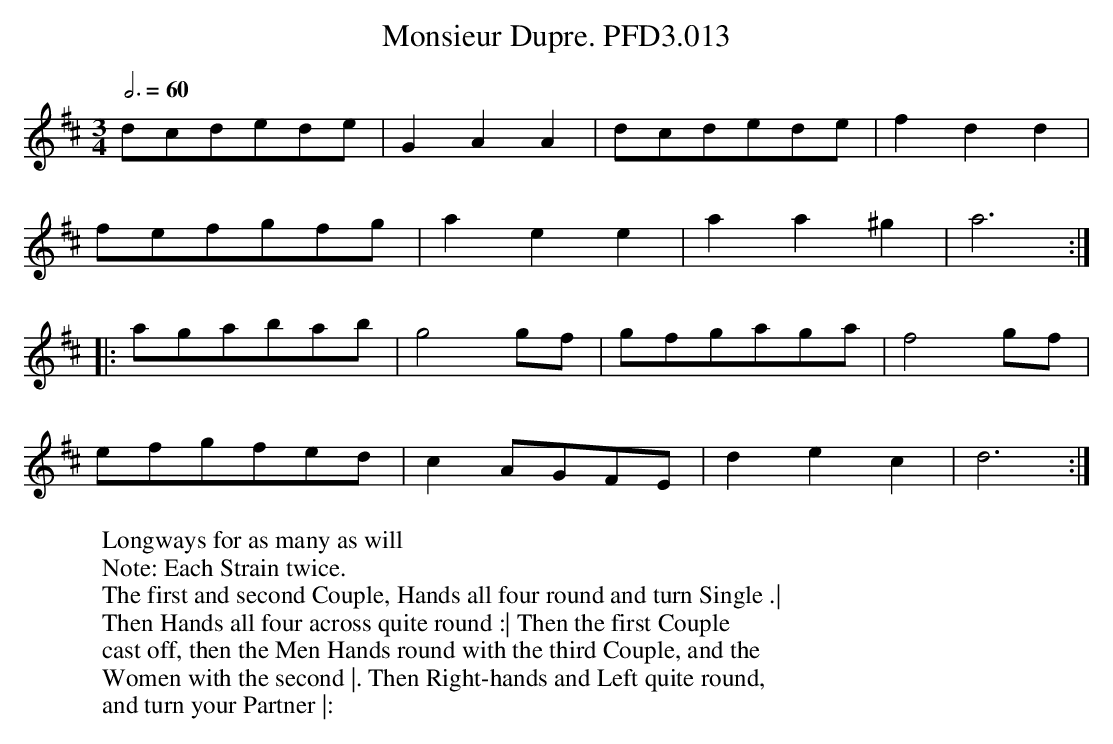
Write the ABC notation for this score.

X:1
T:Monsieur Dupre. PFD3.013
M:3/4
L:1/4
W:Longways for as many as will
W:Note: Each Strain twice.
W:The first and second Couple, Hands all four round and turn Single .|
W:Then Hands all four across quite round :| Then the first Couple
W:cast off, then the Men Hands round with the third Couple, and the
W:Women with the second |. Then Right-hands and Left quite round,
W:and turn your Partner |:
Q:3/4=60
K:D
d/c/d/e/d/e/ | GAA | d/c/d/e/d/e/ | fdd |
f/e/f/g/f/g/ | aee | aa^g | a3 :|
|: a/g/a/b/a/b/ | g2g/f/ | g/f/g/a/g/a/ | f2g/f/ |
e/f/g/f/e/d/ | cA/G/F/E/ | dec | d3 :|
